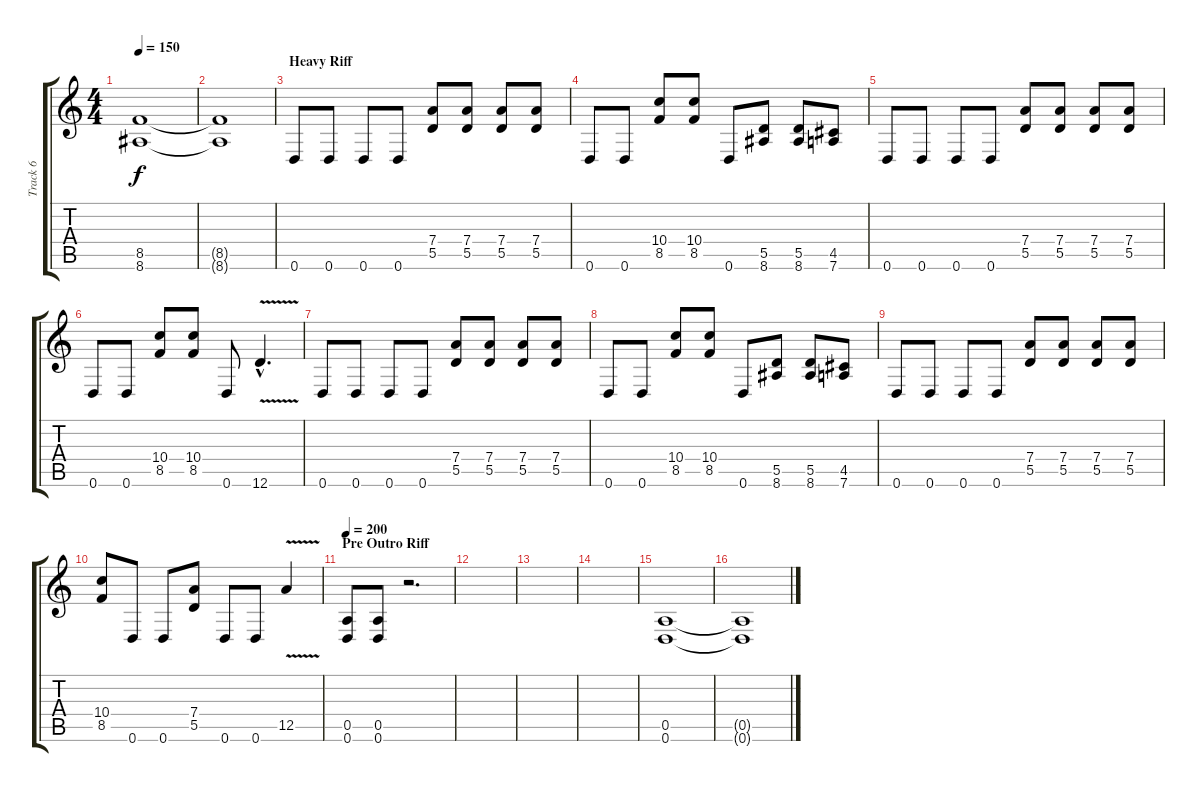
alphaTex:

\track ("Track 6" "Track 6") {instrument distortionguitar}
\staff {score tabs}
\tuning (E4 B3 G3 D3 A2 D2) {hide}
\ts (4 4)
\tempo 150
\clef g2
\ks c
(8.5 8.6).1{dy f} |
(8.5{t} 8.6{t}).1 |
\section ("" "Heavy Riff")
0.6.8 0.6.8 0.6.8 0.6.8 (7.4 5.5).8 (7.4 5.5).8 (7.4 5.5).8 (7.4 5.5).8 |
0.6.8 0.6.8 (10.4 8.5).8 (10.4 8.5).8 0.6.8 (5.5 8.6).8 (5.5 8.6).8 (4.5 7.6).8 |
0.6.8 0.6.8 0.6.8 0.6.8 (7.4 5.5).8 (7.4 5.5).8 (7.4 5.5).8 (7.4 5.5).8 |
0.6.8 0.6.8 (10.4 8.5).8 (10.4 8.5).8 0.6.8 12.6{v hac}.4{d} |
0.6.8 0.6.8 0.6.8 0.6.8 (7.4 5.5).8 (7.4 5.5).8 (7.4 5.5).8 (7.4 5.5).8 |
0.6.8 0.6.8 (10.4 8.5).8 (10.4 8.5).8 0.6.8 (5.5 8.6).8 (5.5 8.6).8 (4.5 7.6).8 |
0.6.8 0.6.8 0.6.8 0.6.8 (7.4 5.5).8 (7.4 5.5).8 (7.4 5.5).8 (7.4 5.5).8 |
(10.4 8.5).8 0.6.8 0.6.8 (7.4 5.5).8 0.6.8 0.6.8 12.5{v}.4 |
\section ("" "Pre Outro Riff")
\tempo 200
(0.5 0.6).8 (0.5 0.6).8 r.2{d} |
|
|
|
(0.5 0.6).1 |
(0.5{t} 0.6{t}).1
